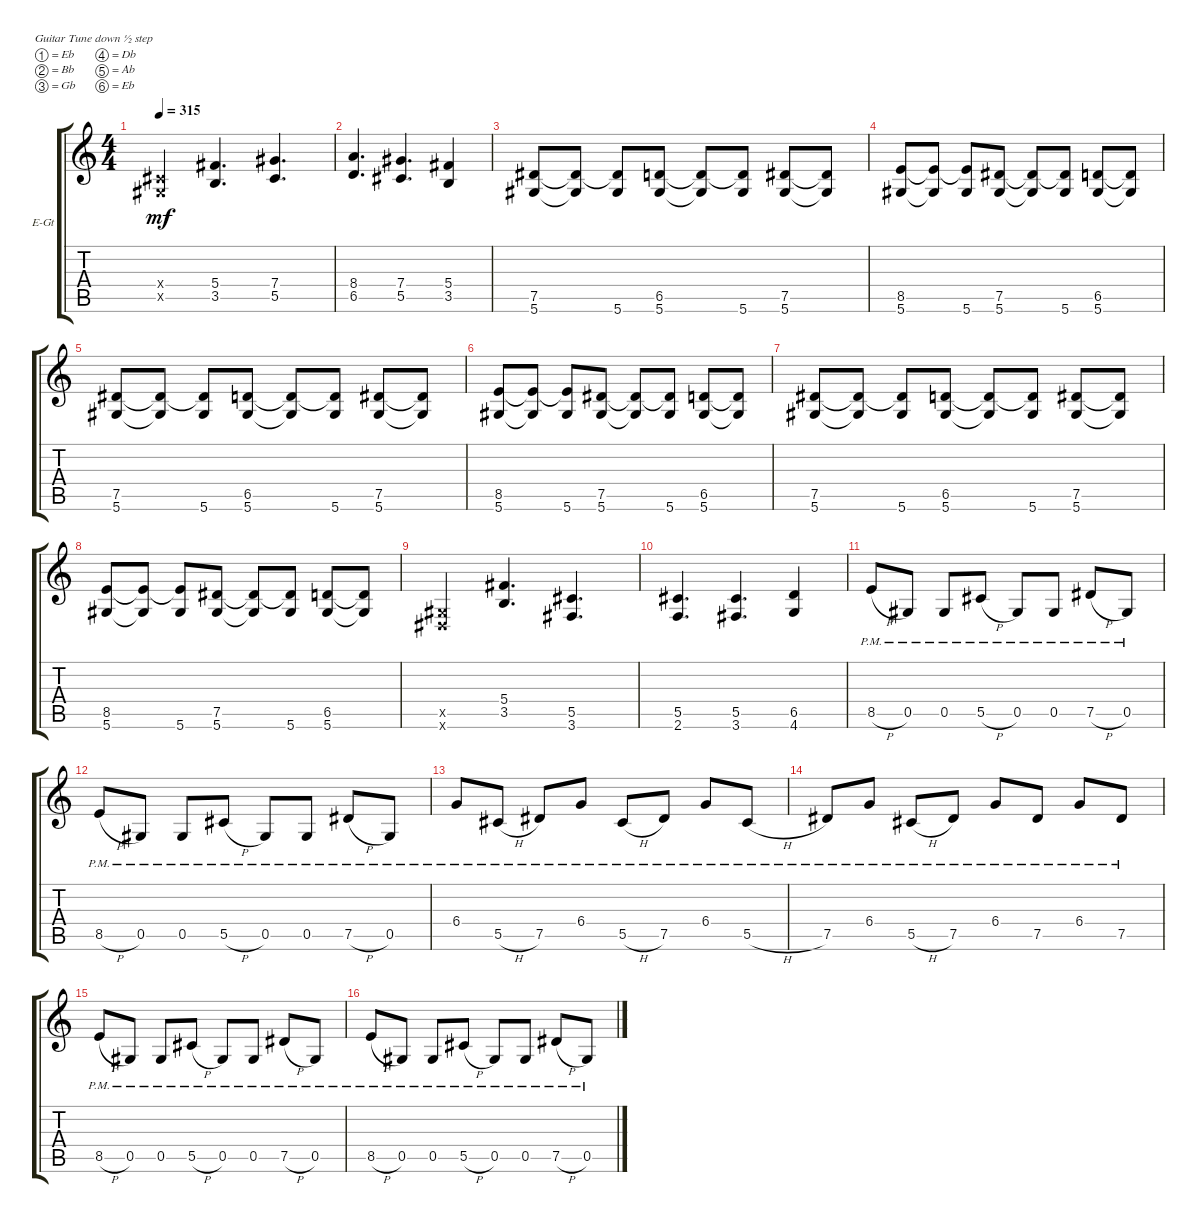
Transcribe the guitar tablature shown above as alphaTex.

\bracketExtendMode groupsimilarinstruments
\firstSystemTrackNameOrientation horizontal
\otherSystemsTrackNameOrientation horizontal
\track ("right" "E-Gt") {instrument distortionguitar}
\staff {score tabs}
\tuning (Eb4 Bb3 Gb3 Db3 Ab2 Eb2)
\ts (4 4)
\tempo 315
\clef g2
\ks c
(0.5{x} 0.4{x}).4{dy mf} (3.5 5.4).4{d} (5.5 7.4).4{d} |
(6.5 8.4).4{d} (5.5 7.4).4{d} (3.5 5.4).4 |
(7.5 5.6).8 (7.5{t} 5.6{t}).8 (5.6 7.5{t}).8 (6.5 5.6).8 (6.5{t} 5.6{t}).8 (5.6 6.5{t}).8 (7.5 5.6).8 (7.5{t} 5.6{t}).8 |
(8.5 5.6).8 (5.6{t} 8.5{t}).8 (5.6 8.5{t}).8 (5.6 7.5).8 (5.6{t} 7.5{t}).8 (5.6 7.5{t}).8 (5.6 6.5).8 (5.6{t} 6.5{t}).8 |
(7.5 5.6).8 (7.5{t} 5.6{t}).8 (5.6 7.5{t}).8 (6.5 5.6).8 (6.5{t} 5.6{t}).8 (5.6 6.5{t}).8 (7.5 5.6).8 (7.5{t} 5.6{t}).8 |
(8.5 5.6).8 (5.6{t} 8.5{t}).8 (5.6 8.5{t}).8 (5.6 7.5).8 (5.6{t} 7.5{t}).8 (5.6 7.5{t}).8 (5.6 6.5).8 (5.6{t} 6.5{t}).8 |
(7.5 5.6).8 (7.5{t} 5.6{t}).8 (5.6 7.5{t}).8 (6.5 5.6).8 (6.5{t} 5.6{t}).8 (5.6 6.5{t}).8 (7.5 5.6).8 (7.5{t} 5.6{t}).8 |
(8.5 5.6).8 (5.6{t} 8.5{t}).8 (5.6 8.5{t}).8 (5.6 7.5).8 (5.6{t} 7.5{t}).8 (5.6 7.5{t}).8 (5.6 6.5).8 (5.6{t} 6.5{t}).8 |
(0.6{x} 0.5{x}).4 (3.5 5.4).4{d} (3.6 5.5).4{d} |
(2.6 5.5).4{d} (3.6 5.5).4{d} (4.6 6.5).4 |
8.5{h pm}.8 0.5{pm}.8 0.5{pm}.8 5.5{h pm}.8 0.5{pm}.8 0.5{pm}.8 7.5{h pm}.8 0.5{pm}.8 |
8.5{h pm}.8 0.5{pm}.8 0.5{pm}.8 5.5{h pm}.8 0.5{pm}.8 0.5{pm}.8 7.5{h pm}.8 0.5{pm}.8 |
6.4{pm}.8 5.5{h pm}.8 7.5{pm}.8 6.4{pm}.8 5.5{h pm}.8 7.5{pm}.8 6.4{pm}.8 5.5{h pm}.8 |
7.5{pm}.8 6.4{pm}.8 5.5{h pm}.8 7.5{pm}.8 6.4{pm}.8 7.5{pm}.8 6.4{pm}.8 7.5{pm}.8 |
8.5{h pm}.8 0.5{pm}.8 0.5{pm}.8 5.5{h pm}.8 0.5{pm}.8 0.5{pm}.8 7.5{h pm}.8 0.5{pm}.8 |
8.5{h pm}.8 0.5{pm}.8 0.5{pm}.8 5.5{h pm}.8 0.5{pm}.8 0.5{pm}.8 7.5{h pm}.8 0.5{pm}.8
